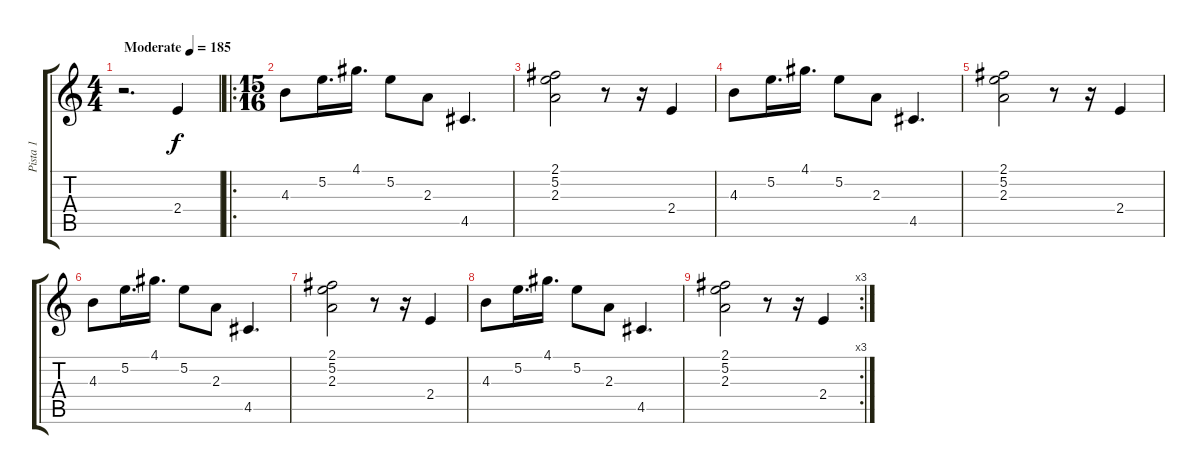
\track ("Pista 1" "Pista 1") {instrument acousticguitarsteel}
\staff {score tabs}
\tuning (E4 B3 G3 D3 A2 E2) {hide}
\ts (4 4)
\tempo (185 "Moderate")
\clef g2
\ks c
r.2{d dy f instrument acousticguitarsteel} 2.4.4 |
\ro
\ts (15 16)
4.3.8 5.2.16{d} 4.1.16{d} 5.2.8 2.3.8 4.5.4{d} |
(2.1 5.2 2.3).2 r.8 r.16 2.4.4 |
4.3.8 5.2.16{d} 4.1.16{d} 5.2.8 2.3.8 4.5.4{d} |
(2.1 5.2 2.3).2 r.8 r.16 2.4.4 |
4.3.8 5.2.16{d} 4.1.16{d} 5.2.8 2.3.8 4.5.4{d} |
(2.1 5.2 2.3).2 r.8 r.16 2.4.4 |
4.3.8 5.2.16{d} 4.1.16{d} 5.2.8 2.3.8 4.5.4{d} |
\rc 3
(2.1 5.2 2.3).2 r.8 r.16 2.4.4
